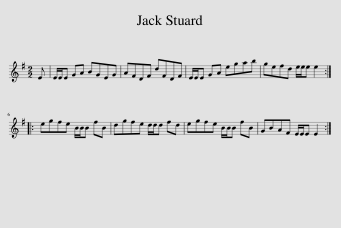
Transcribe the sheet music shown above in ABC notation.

X:1
L:1/8
M:2/2
I:linebreak $
K:Emin
V:1 treble
V:1
 E | E/E/E GA BGEG | AFDF dFDF | E/E/E GA egab | gefd e/e/e e2 ::$ %5
 egfe B/B/B fB | dgfe d/d/d fd | egfe B/B/B fB | GBAF E/E/E E2 :| %9
